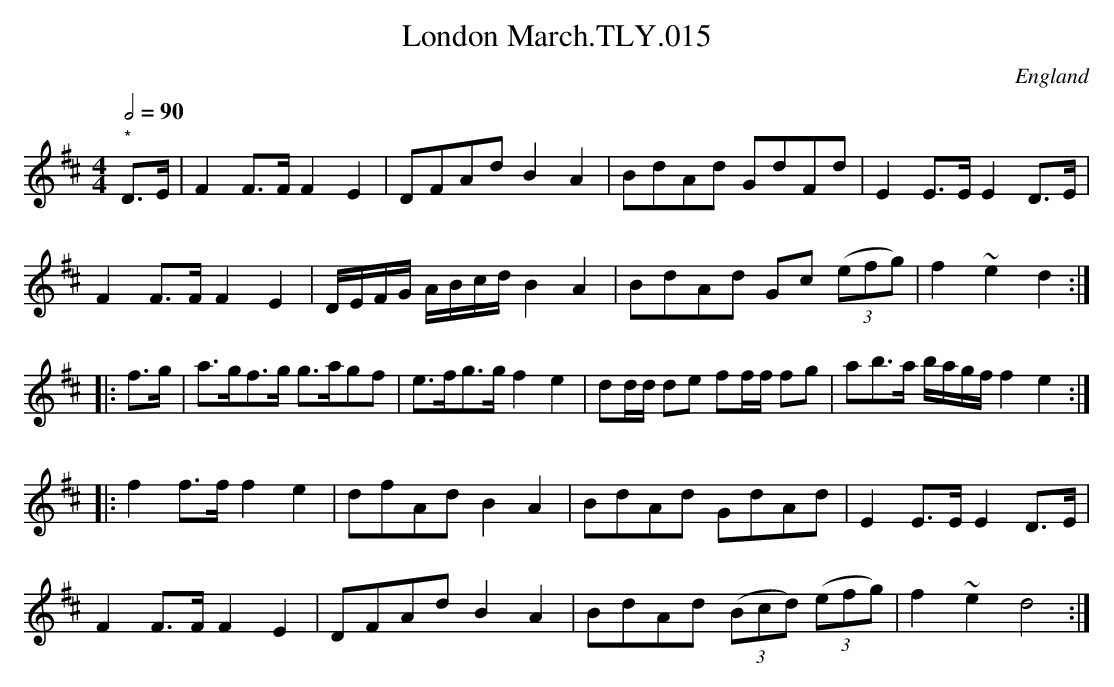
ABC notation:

X:1
T:London March.TLY.015
M:4/4
L:1/8
Q:1/2=90
O:England
K:D major
"*"D>E|F2 F>F F2E2| DFAd B2A2|BdAd GdFd|E2 E>E E2 D>E|!
F2 F>F F2 E2|D/2E/2F/2G/2 A/2B/2c/2d/2 B2 A2|\
BdAd Gc ((3efg)|f2~e2d2:|!
|:f>g|a>gf>g g>agf|e>fg>g f2 e2|\
dd/2/d/2 de ff/2f/2 fg|ab>a b/2a/2g/2f/2f2 e2:|!
|:f2 f>f f2 e2|dfAd B2 A2|BdAd GdAd|E2 E>E E2 D>E|!
F2 F>F F2 E2|DFAd B2A2|\
BdAd ((3Bcd) ((3efg)|f2~e2d4:|
